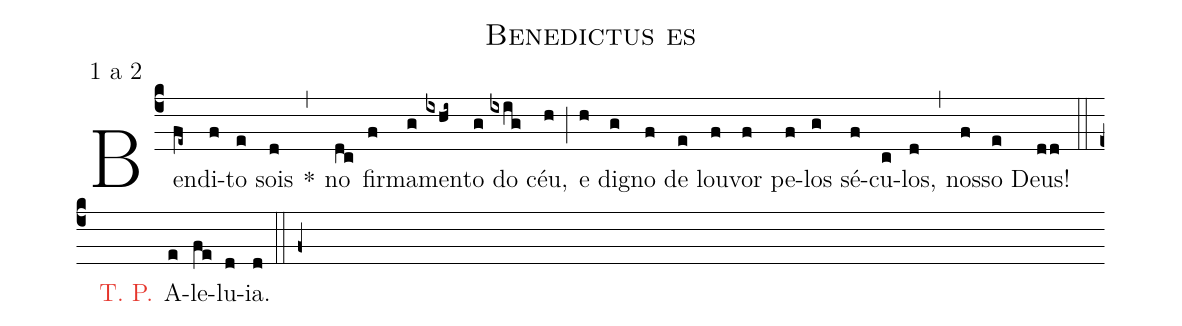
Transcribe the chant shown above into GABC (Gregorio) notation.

name: Benedictus es;
mode: 1;
mode-differentia: a 2;
commentary: Cantus ID 001729;
commentary: Dn 3,56;
%%
(c4)

Ben(fe~)di(f)to(e) sois(d) *(,) no(dc) fir(f)ma(g)men(ixhi~)to(g) do(ixig) céu,(h) (;) e(h) dig(g)no(f) de(e) lou(f)vor(f) pe(f)los(g) sé(f)cu(c)los,(d) (,) nos(f)so(e) Deus!(dd)

(::)

<nlba><c>T. P.</c>() A</nlba>(e)le(fe)lu(d)ia.(d)

(::)

(f+)
